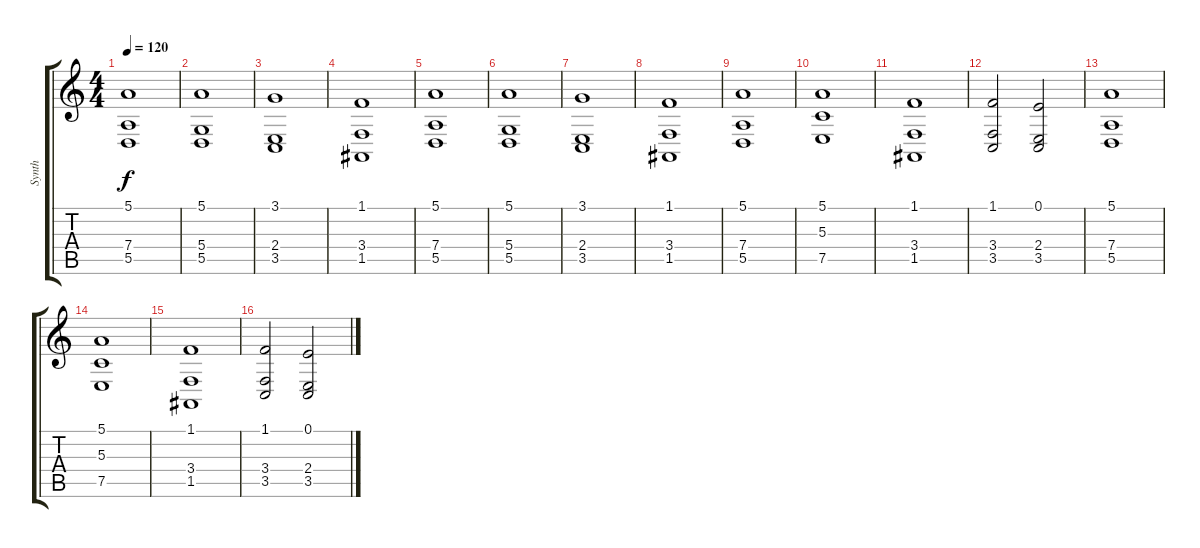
\track ("Synth" "Synth") {instrument synthstrings2}
\staff {score tabs}
\tuning (E4 B3 G3 D3 A2 E2) {hide}
\ts (4 4)
\tempo 120
\clef g2
\ks c
(5.1 7.4 5.5).1{dy f} |
(5.1 5.4 5.5).1 |
(3.1 2.4 3.5).1 |
(1.1 3.4 1.5).1 |
(5.1 7.4 5.5).1 |
(5.1 5.4 5.5).1 |
(3.1 2.4 3.5).1 |
(1.1 3.4 1.5).1 |
(5.1 7.4 5.5).1 |
(5.1 5.3 7.5).1 |
(1.1 3.4 1.5).1 |
(1.1 3.4 3.5).2 (0.1 2.4 3.5).2 |
(5.1 7.4 5.5).1 |
(5.1 5.3 7.5).1 |
(1.1 3.4 1.5).1 |
(1.1 3.4 3.5).2 (0.1 2.4 3.5).2
